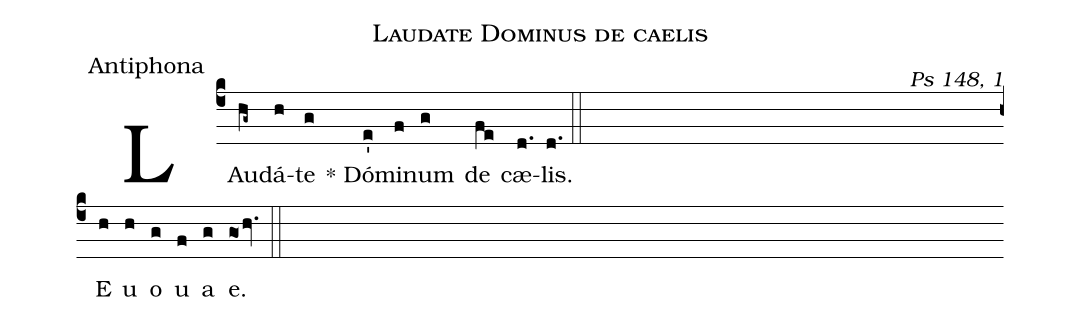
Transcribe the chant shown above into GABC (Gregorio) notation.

name:Laudate Dominus de caelis;
office-part:Antiphona;
commentary:Ps 148, 1;
%%
(c4) LAu(hg~)dá(h)te(g) * Dó(e')mi(f)num(g) de(fe) cæ(d.)lis.(d.) (::) (Z)
E(h) u(h) o(g) u(f) a(g) e.(gohv.) (::)
